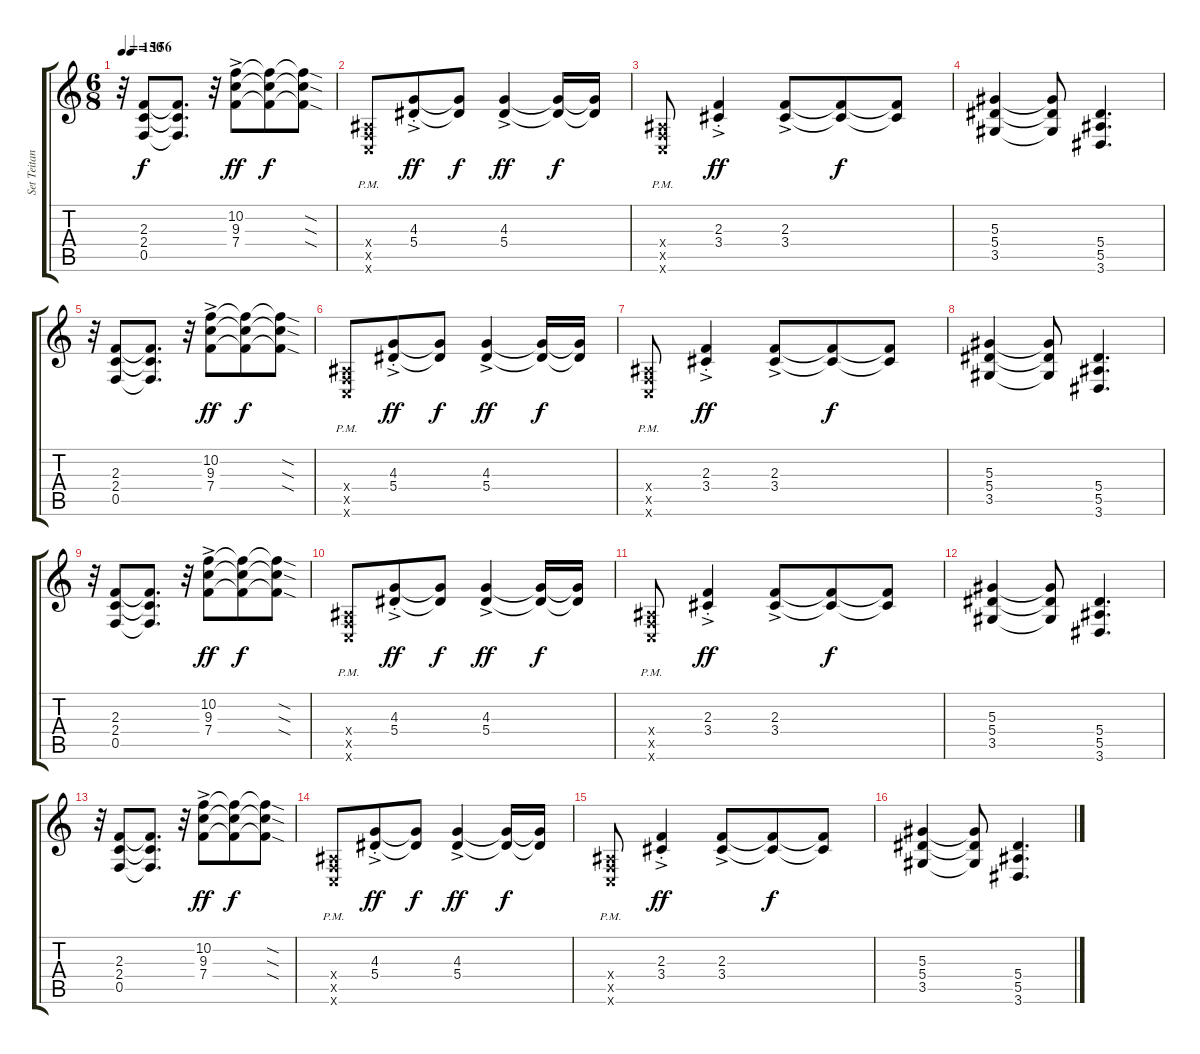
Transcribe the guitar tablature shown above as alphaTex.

\track ("Set Teitan (Rhythm 2)" "Set Teitan") {instrument distortionguitar}
\staff {score tabs}
\tuning (C4 G3 Eb3 Bb2 F2 C2) {hide}
\ts (6 8)
\tempo 150
\tempo (156 0.041666666666666664)
\clef g2
\ks c
r.32{dy ff} (2.3 2.4 0.5).8{dy f} (2.3{t} 2.4{t} 0.5{t}).8{d} r.32 (10.2{ac} 9.3{ac} 7.4{ac}).8{dy ff} (10.2{t} 9.3{t} 7.4{t}).8{dy f} (10.2{sod t} 9.3{sod t} 7.4{sod t}).8 |
(0.4{pm x} 0.5{pm x} 0.6{pm x}).8 (4.3{st} 5.4{ac st}).8{dy ff} (4.3{t} 5.4{t}).8{dy f} (4.3{ac} 5.4{ac}).4{dy ff} (4.3{t} 5.4{t}).16{dy f} (4.3{t} 5.4{t}).16 |
(0.4{pm x} 0.5{pm x} 0.6{pm x}).8 (2.3{st} 3.4{ac st}).4{dy ff} (2.3{ac} 3.4{ac}).8 (2.3{t} 3.4{t}).8{dy f} (2.3{t} 3.4{t}).8 |
(5.3 5.4 3.5).4 (5.3{t} 5.4{t} 3.5{t}).8 (5.4 5.5 3.6).4{d} |
r.32 (2.3 2.4 0.5).8 (2.3{t} 2.4{t} 0.5{t}).8{d} r.32 (10.2{ac} 9.3{ac} 7.4{ac}).8{dy ff} (10.2{t} 9.3{t} 7.4{t}).8{dy f} (10.2{sod t} 9.3{sod t} 7.4{sod t}).8 |
(0.4{pm x} 0.5{pm x} 0.6{pm x}).8 (4.3{st} 5.4{ac st}).8{dy ff} (4.3{t} 5.4{t}).8{dy f} (4.3{ac} 5.4{ac}).4{dy ff} (4.3{t} 5.4{t}).16{dy f} (4.3{t} 5.4{t}).16 |
(0.4{pm x} 0.5{pm x} 0.6{pm x}).8 (2.3{st} 3.4{ac st}).4{dy ff} (2.3{ac} 3.4{ac}).8 (2.3{t} 3.4{t}).8{dy f} (2.3{t} 3.4{t}).8 |
(5.3 5.4 3.5).4 (5.3{t} 5.4{t} 3.5{t}).8 (5.4 5.5 3.6).4{d} |
r.32 (2.3 2.4 0.5).8 (2.3{t} 2.4{t} 0.5{t}).8{d} r.32 (10.2{ac} 9.3{ac} 7.4{ac}).8{dy ff} (10.2{t} 9.3{t} 7.4{t}).8{dy f} (10.2{sod t} 9.3{sod t} 7.4{sod t}).8 |
(0.4{pm x} 0.5{pm x} 0.6{pm x}).8 (4.3{st} 5.4{ac st}).8{dy ff} (4.3{t} 5.4{t}).8{dy f} (4.3{ac} 5.4{ac}).4{dy ff} (4.3{t} 5.4{t}).16{dy f} (4.3{t} 5.4{t}).16 |
(0.4{pm x} 0.5{pm x} 0.6{pm x}).8 (2.3{st} 3.4{ac st}).4{dy ff} (2.3{ac} 3.4{ac}).8 (2.3{t} 3.4{t}).8{dy f} (2.3{t} 3.4{t}).8 |
(5.3 5.4 3.5).4 (5.3{t} 5.4{t} 3.5{t}).8 (5.4 5.5 3.6).4{d} |
r.32 (2.3 2.4 0.5).8 (2.3{t} 2.4{t} 0.5{t}).8{d} r.32 (10.2{ac} 9.3{ac} 7.4{ac}).8{dy ff} (10.2{t} 9.3{t} 7.4{t}).8{dy f} (10.2{sod t} 9.3{sod t} 7.4{sod t}).8 |
(0.4{pm x} 0.5{pm x} 0.6{pm x}).8 (4.3{st} 5.4{ac st}).8{dy ff} (4.3{t} 5.4{t}).8{dy f} (4.3{ac} 5.4{ac}).4{dy ff} (4.3{t} 5.4{t}).16{dy f} (4.3{t} 5.4{t}).16 |
(0.4{pm x} 0.5{pm x} 0.6{pm x}).8 (2.3{st} 3.4{ac st}).4{dy ff} (2.3{ac} 3.4{ac}).8 (2.3{t} 3.4{t}).8{dy f} (2.3{t} 3.4{t}).8 |
(5.3 5.4 3.5).4 (5.3{t} 5.4{t} 3.5{t}).8 (5.4 5.5 3.6).4{d}
